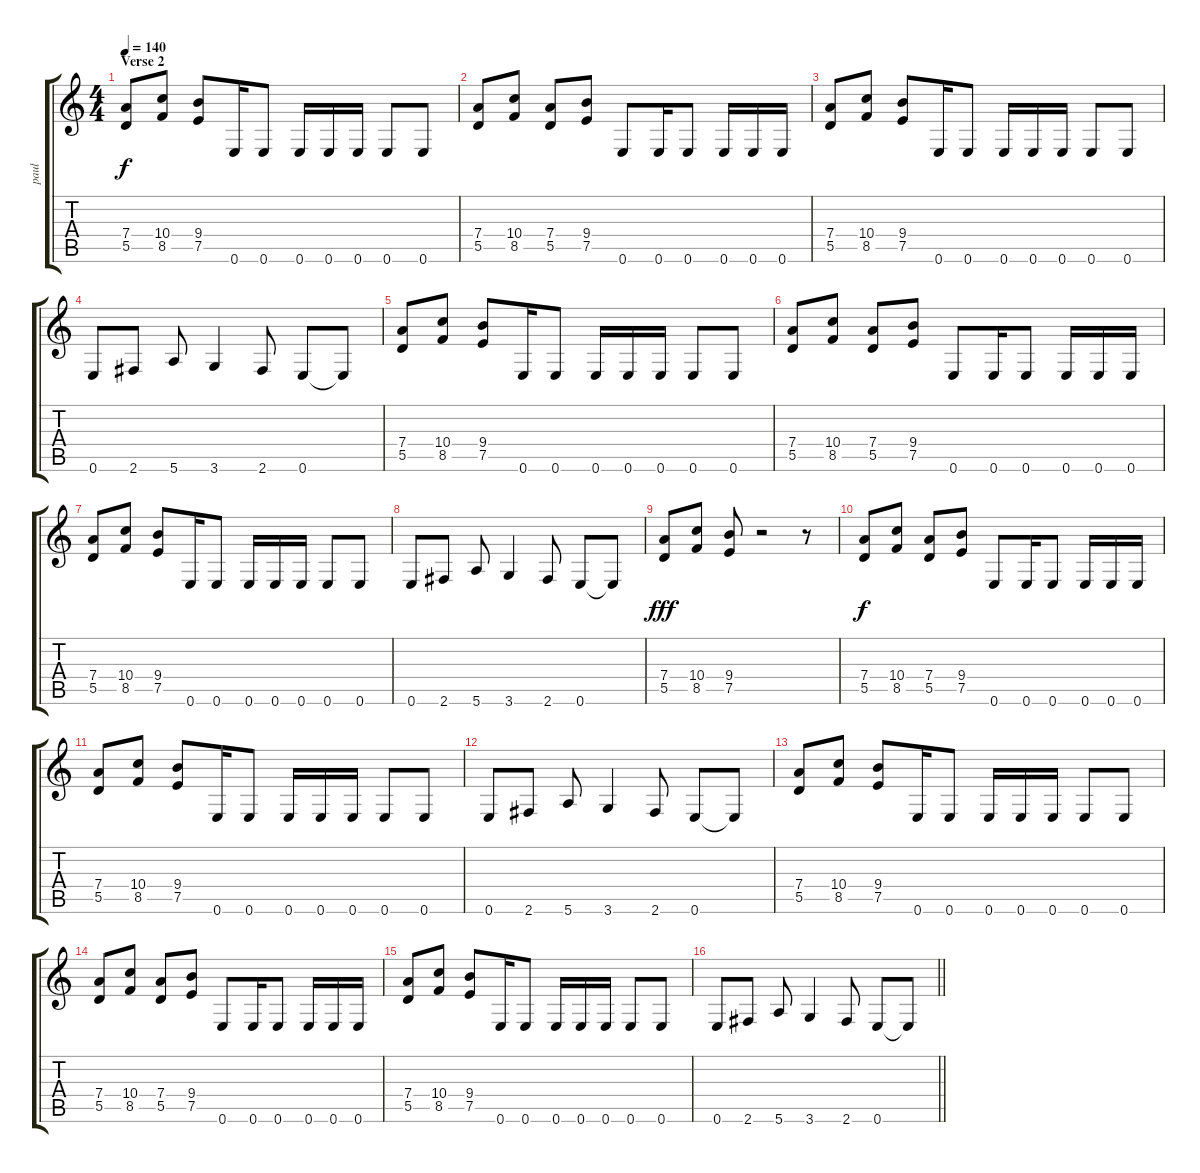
\track ("paul" "paul") {instrument distortionguitar}
\staff {score tabs}
\tuning (E4 B3 G3 D3 A2 E2) {hide}
\ts (4 4)
\section ("" "Verse 2")
\tempo 140
\clef g2
\ks c
(7.4 5.5).8{dy f} (10.4 8.5).8 (9.4 7.5).8 0.6.16 0.6.8 0.6.16 0.6.16 0.6.16 0.6.8 0.6.8 |
(7.4 5.5).8 (10.4 8.5).8 (7.4 5.5).8 (9.4 7.5).8 0.6.8 0.6.16 0.6.8 0.6.16 0.6.16 0.6.16 |
(7.4 5.5).8 (10.4 8.5).8 (9.4 7.5).8 0.6.16 0.6.8 0.6.16 0.6.16 0.6.16 0.6.8 0.6.8 |
0.6.8 2.6.8 5.6.8 3.6.4 2.6.8 0.6.8 0.6{t}.8 |
(7.4 5.5).8 (10.4 8.5).8 (9.4 7.5).8 0.6.16 0.6.8 0.6.16 0.6.16 0.6.16 0.6.8 0.6.8 |
(7.4 5.5).8 (10.4 8.5).8 (7.4 5.5).8 (9.4 7.5).8 0.6.8 0.6.16 0.6.8 0.6.16 0.6.16 0.6.16 |
(7.4 5.5).8 (10.4 8.5).8 (9.4 7.5).8 0.6.16 0.6.8 0.6.16 0.6.16 0.6.16 0.6.8 0.6.8 |
0.6.8 2.6.8 5.6.8 3.6.4 2.6.8 0.6.8 0.6{t}.8 |
(7.4 5.5).8{dy fff} (10.4 8.5).8 (9.4 7.5).8 r.2 r.8 |
(7.4 5.5).8{dy f} (10.4 8.5).8 (7.4 5.5).8 (9.4 7.5).8 0.6.8 0.6.16 0.6.8 0.6.16 0.6.16 0.6.16 |
(7.4 5.5).8 (10.4 8.5).8 (9.4 7.5).8 0.6.16 0.6.8 0.6.16 0.6.16 0.6.16 0.6.8 0.6.8 |
0.6.8 2.6.8 5.6.8 3.6.4 2.6.8 0.6.8 0.6{t}.8 |
(7.4 5.5).8 (10.4 8.5).8 (9.4 7.5).8 0.6.16 0.6.8 0.6.16 0.6.16 0.6.16 0.6.8 0.6.8 |
(7.4 5.5).8 (10.4 8.5).8 (7.4 5.5).8 (9.4 7.5).8 0.6.8 0.6.16 0.6.8 0.6.16 0.6.16 0.6.16 |
(7.4 5.5).8 (10.4 8.5).8 (9.4 7.5).8 0.6.16 0.6.8 0.6.16 0.6.16 0.6.16 0.6.8 0.6.8 |
\barLineRight lightlight
0.6.8 2.6.8 5.6.8 3.6.4 2.6.8 0.6.8 0.6{t}.8
